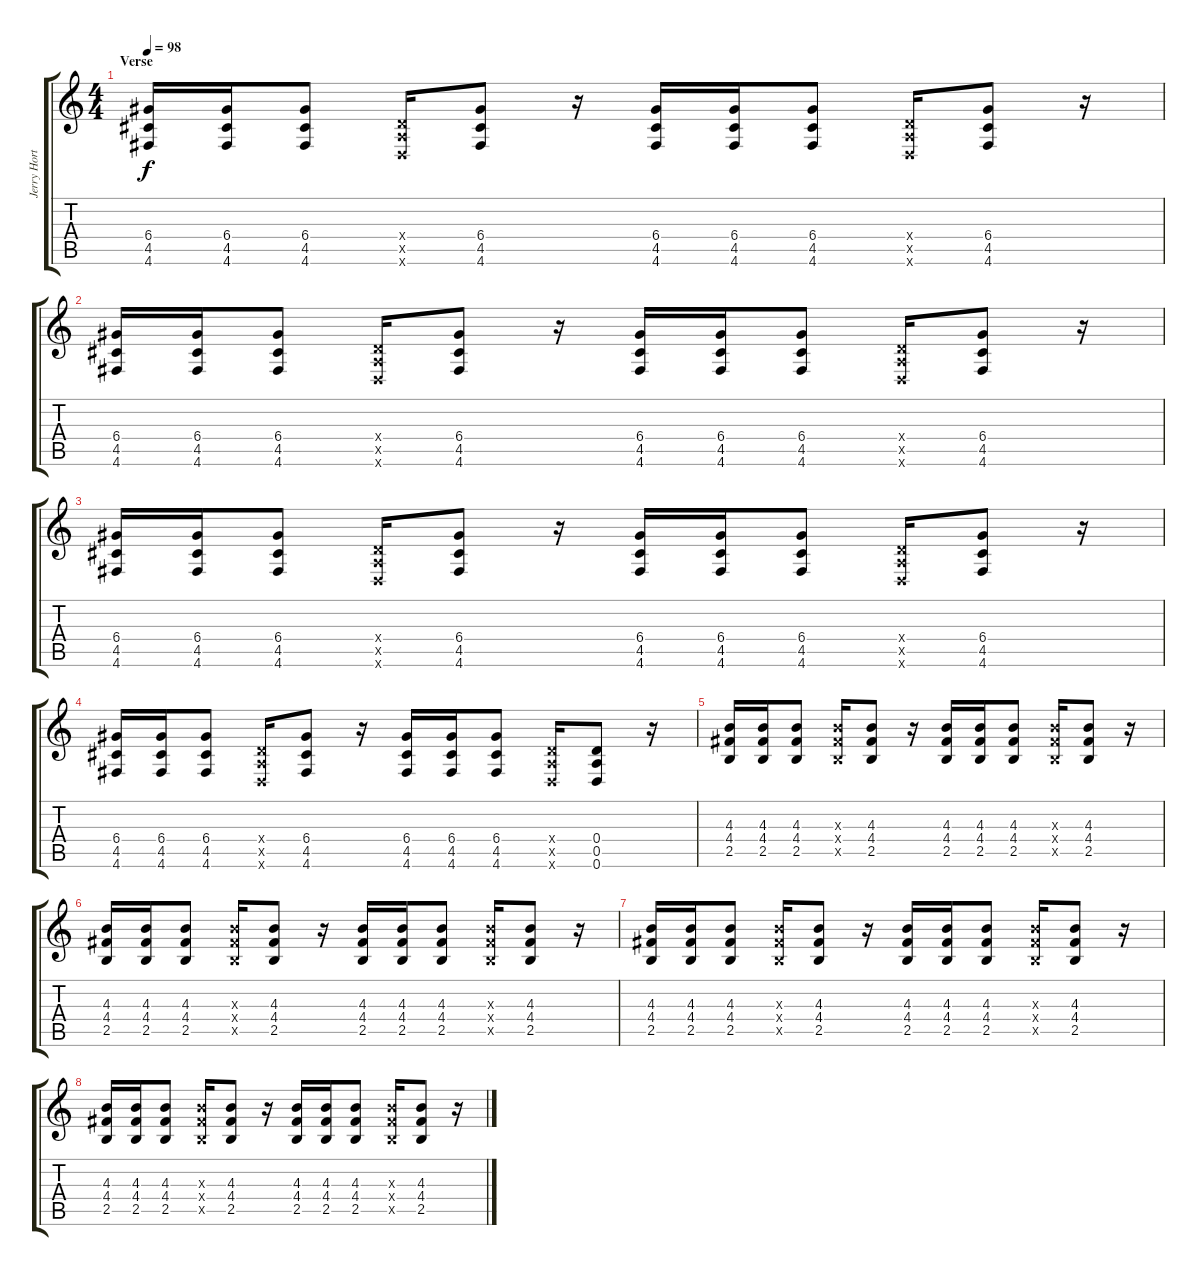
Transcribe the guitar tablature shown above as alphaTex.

\track ("Jerry Horton Fills" "Jerry Hort") {instrument distortionguitar}
\staff {score tabs}
\tuning (E4 B3 G3 D3 A2 D2) {hide}
\ts (4 4)
\section ("" "Verse")
\tempo 98
\clef g2
\ks c
(6.4 4.5 4.6).16{dy f} (6.4 4.5 4.6).16 (6.4 4.5 4.6).8 (0.4{x} 0.5{x} 0.6{x}).16 (6.4 4.5 4.6).8 r.16 (6.4 4.5 4.6).16 (6.4 4.5 4.6).16 (6.4 4.5 4.6).8 (0.4{x} 0.5{x} 0.6{x}).16 (6.4 4.5 4.6).8 r.16 |
(6.4 4.5 4.6).16 (6.4 4.5 4.6).16 (6.4 4.5 4.6).8 (0.4{x} 0.5{x} 0.6{x}).16 (6.4 4.5 4.6).8 r.16 (6.4 4.5 4.6).16 (6.4 4.5 4.6).16 (6.4 4.5 4.6).8 (0.4{x} 0.5{x} 0.6{x}).16 (6.4 4.5 4.6).8 r.16 |
(6.4 4.5 4.6).16 (6.4 4.5 4.6).16 (6.4 4.5 4.6).8 (0.4{x} 0.5{x} 0.6{x}).16 (6.4 4.5 4.6).8 r.16 (6.4 4.5 4.6).16 (6.4 4.5 4.6).16 (6.4 4.5 4.6).8 (0.4{x} 0.5{x} 0.6{x}).16 (6.4 4.5 4.6).8 r.16 |
(6.4 4.5 4.6).16 (6.4 4.5 4.6).16 (6.4 4.5 4.6).8 (0.4{x} 0.5{x} 0.6{x}).16 (6.4 4.5 4.6).8 r.16 (6.4 4.5 4.6).16 (6.4 4.5 4.6).16 (6.4 4.5 4.6).8 (0.4{x} 0.5{x} 0.6{x}).16 (0.4 0.5 0.6).8 r.16 |
(4.3 4.4 2.5).16 (4.3 4.4 2.5).16 (4.3 4.4 2.5).8 (4.3{x} 4.4{x} 2.5{x}).16 (4.3 4.4 2.5).8 r.16 (4.3 4.4 2.5).16 (4.3 4.4 2.5).16 (4.3 4.4 2.5).8 (4.3{x} 4.4{x} 2.5{x}).16 (4.3 4.4 2.5).8 r.16 |
(4.3 4.4 2.5).16 (4.3 4.4 2.5).16 (4.3 4.4 2.5).8 (4.3{x} 4.4{x} 2.5{x}).16 (4.3 4.4 2.5).8 r.16 (4.3 4.4 2.5).16 (4.3 4.4 2.5).16 (4.3 4.4 2.5).8 (4.3{x} 4.4{x} 2.5{x}).16 (4.3 4.4 2.5).8 r.16 |
(4.3 4.4 2.5).16 (4.3 4.4 2.5).16 (4.3 4.4 2.5).8 (4.3{x} 4.4{x} 2.5{x}).16 (4.3 4.4 2.5).8 r.16 (4.3 4.4 2.5).16 (4.3 4.4 2.5).16 (4.3 4.4 2.5).8 (4.3{x} 4.4{x} 2.5{x}).16 (4.3 4.4 2.5).8 r.16 |
(4.3 4.4 2.5).16 (4.3 4.4 2.5).16 (4.3 4.4 2.5).8 (4.3{x} 4.4{x} 2.5{x}).16 (4.3 4.4 2.5).8 r.16 (4.3 4.4 2.5).16 (4.3 4.4 2.5).16 (4.3 4.4 2.5).8 (4.3{x} 4.4{x} 2.5{x}).16 (4.3 4.4 2.5).8 r.16
